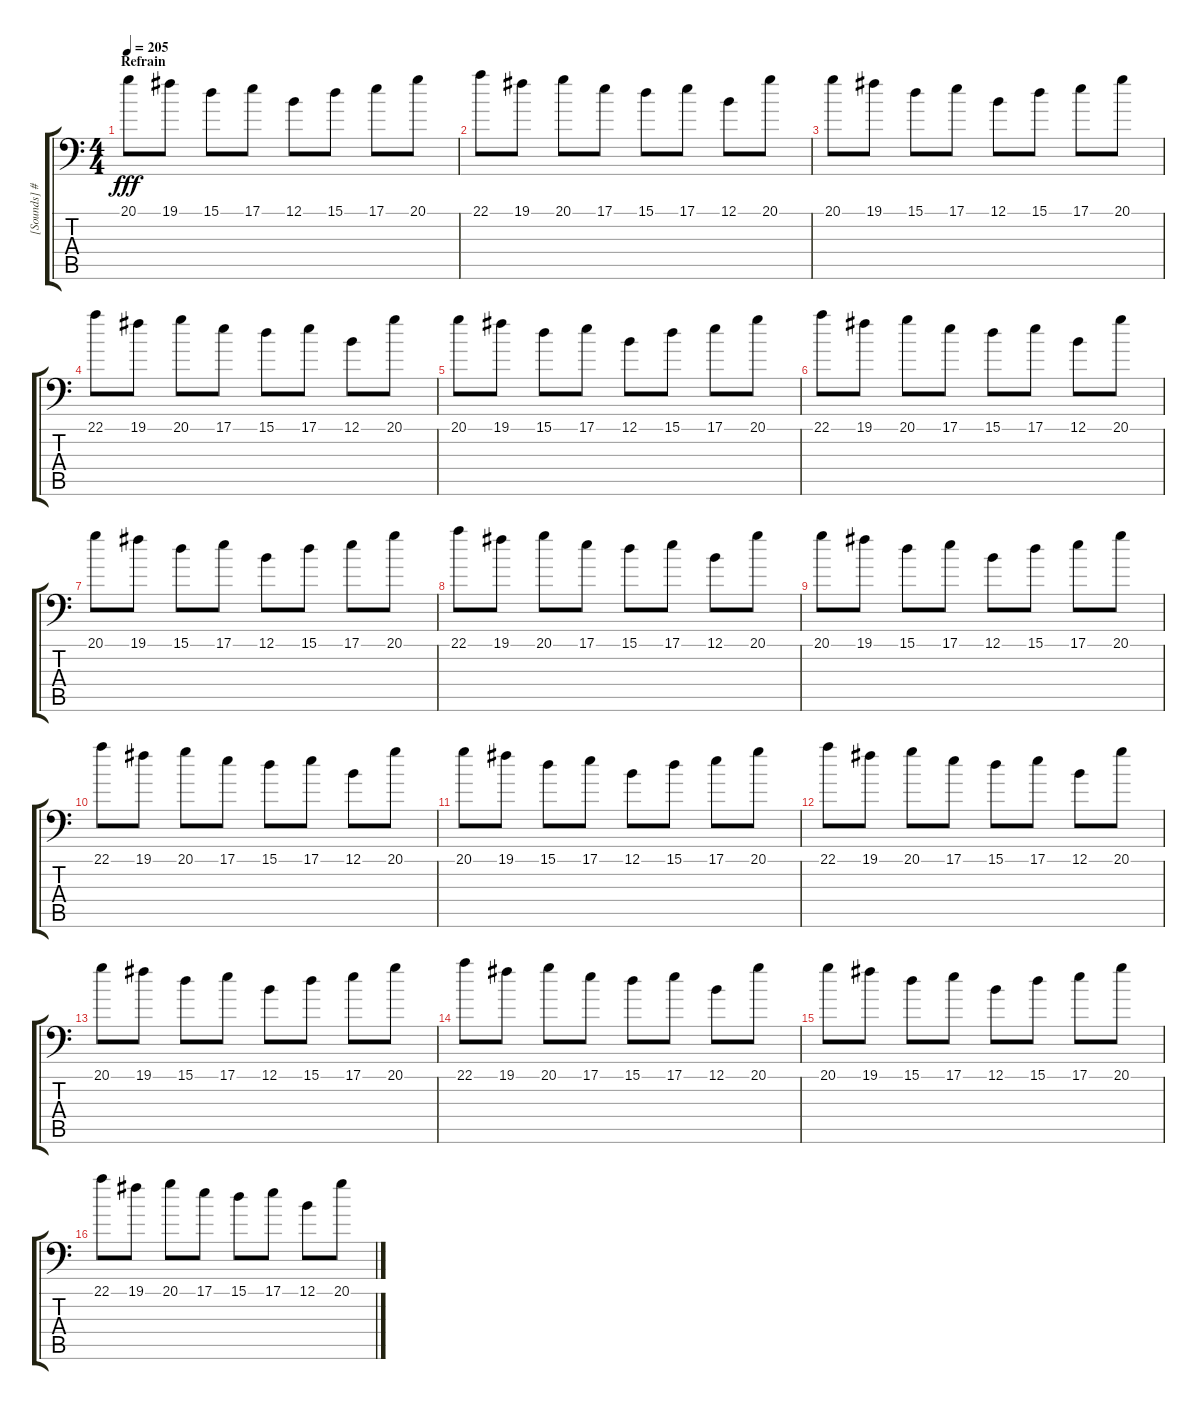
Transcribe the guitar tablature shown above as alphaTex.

\track ("[Sounds] #2" "[Sounds] #") {instrument electricpiano1}
\staff {score tabs}
\tuning (B3 Gb3 D3 A2 E2 A1) {hide}
\ts (4 4)
\section ("" "Refrain ")
\tempo 205
\clef f4
\ks c
20.1.8{dy fff instrument electricpiano1} 19.1.8 15.1.8 17.1.8 12.1.8 15.1.8 17.1.8 20.1.8 |
22.1.8 19.1.8 20.1.8 17.1.8 15.1.8 17.1.8 12.1.8 20.1.8 |
20.1.8 19.1.8 15.1.8 17.1.8 12.1.8 15.1.8 17.1.8 20.1.8 |
22.1.8 19.1.8 20.1.8 17.1.8 15.1.8 17.1.8 12.1.8 20.1.8 |
20.1.8 19.1.8 15.1.8 17.1.8 12.1.8 15.1.8 17.1.8 20.1.8 |
22.1.8 19.1.8 20.1.8 17.1.8 15.1.8 17.1.8 12.1.8 20.1.8 |
20.1.8 19.1.8 15.1.8 17.1.8 12.1.8 15.1.8 17.1.8 20.1.8 |
22.1.8 19.1.8 20.1.8 17.1.8 15.1.8 17.1.8 12.1.8 20.1.8 |
20.1.8 19.1.8 15.1.8 17.1.8 12.1.8 15.1.8 17.1.8 20.1.8 |
22.1.8 19.1.8 20.1.8 17.1.8 15.1.8 17.1.8 12.1.8 20.1.8 |
20.1.8 19.1.8 15.1.8 17.1.8 12.1.8 15.1.8 17.1.8 20.1.8 |
22.1.8 19.1.8 20.1.8 17.1.8 15.1.8 17.1.8 12.1.8 20.1.8 |
20.1.8 19.1.8 15.1.8 17.1.8 12.1.8 15.1.8 17.1.8 20.1.8 |
22.1.8 19.1.8 20.1.8 17.1.8 15.1.8 17.1.8 12.1.8 20.1.8 |
20.1.8 19.1.8 15.1.8 17.1.8 12.1.8 15.1.8 17.1.8 20.1.8 |
22.1.8 19.1.8 20.1.8 17.1.8 15.1.8 17.1.8 12.1.8 20.1.8
